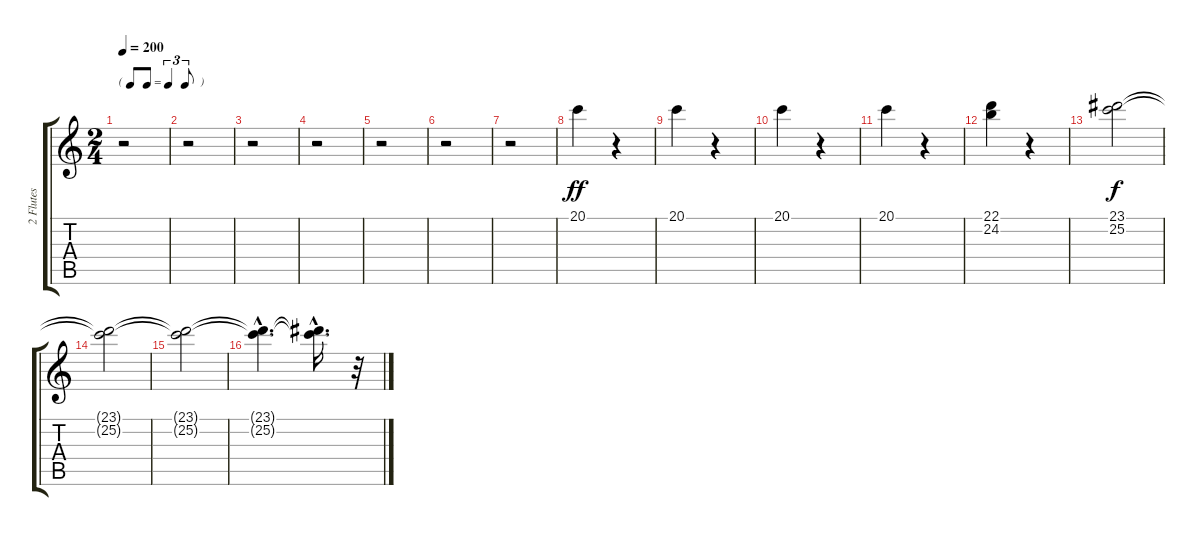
\track ("2 Flutes" "2 Flutes") {instrument flute}
\staff {score tabs}
\tuning (E4 B3 G3 D3 A2 E2) {hide}
\ts (2 4)
\tf triplet8th
\tempo 200
\clef g2
\ks c
r.2{dy f} |
r.2 |
r.2 |
r.2 |
r.2 |
r.2 |
r.2 |
20.1.4{dy ff} r.4 |
20.1.4 r.4 |
20.1.4 r.4 |
20.1.4 r.4 |
(22.1 24.2).4 r.4 |
(23.1 25.2).2{dy f} |
(23.1{t} 25.2{t}).2 |
(23.1{t} 25.2{t}).2 |
(23.1{hac t} 25.2{hac t}).4{d} (23.1{hac t} 25.2{hac t}).16{d} r.32
